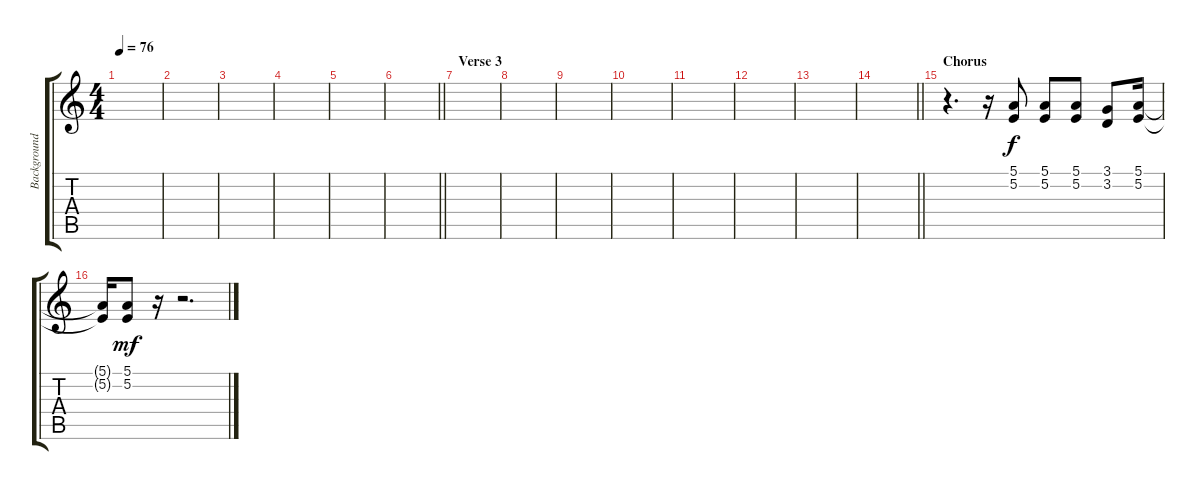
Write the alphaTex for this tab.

\track ("Background" "Background") {instrument trumpet}
\staff {score tabs}
\tuning (E4 B3 G3 D3 A2 E2) {hide}
\ts (4 4)
\tempo 76
\clef g2
\ks c
|
|
|
|
|
\barLineRight lightlight
|
\section ("" "Verse 3")
|
|
|
|
|
|
|
\barLineRight lightlight
|
\section ("" "Chorus")
r.4{d} r.16 (5.1 5.2).8{volume 8} (5.1 5.2).8 (5.1 5.2).8 (3.1 3.2).8 (5.1 5.2).16 |
(5.1{t} 5.2{t}).16{dy f} (5.1 5.2).8{dy mf} r.16 r.2{d}
